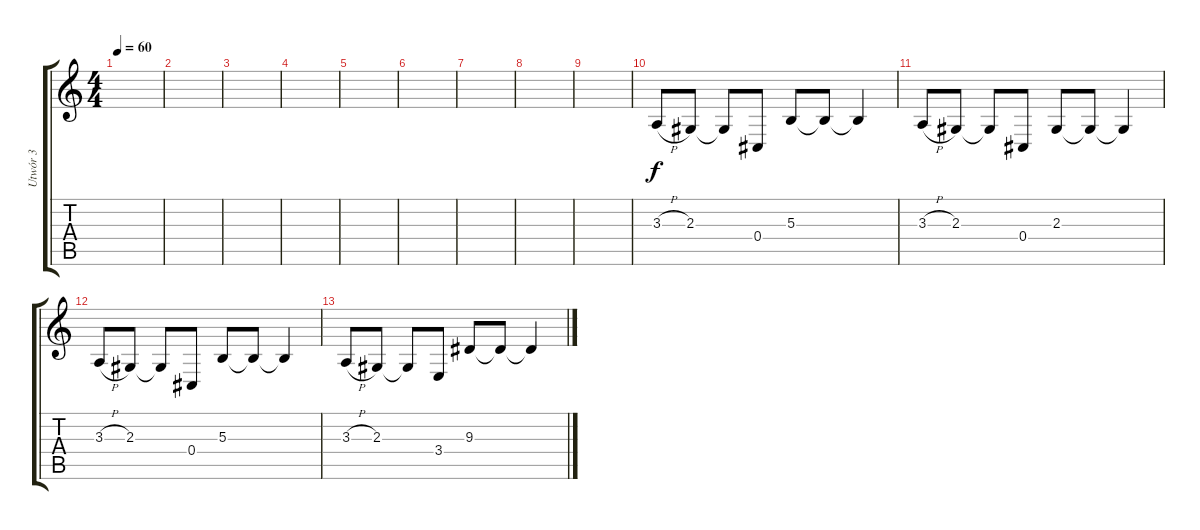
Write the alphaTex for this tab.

\track ("Utwór 3" "Utwór 3") {instrument cello}
\staff {score tabs}
\tuning (Eb4 Bb3 Gb3 Db3 Ab2 Eb2) {hide}
\ts (4 4)
\tempo 60
\clef g2
\ks c
|
|
|
|
|
|
|
|
|
3.3{h}.8 2.3.8 2.3{t}.8 0.4.8 5.3.8 5.3{t}.8 5.3{t}.4 |
3.3{h}.8 2.3.8 2.3{t}.8 0.4.8 2.3.8 2.3{t}.8 2.3{t}.4 |
3.3{h}.8 2.3.8 2.3{t}.8 0.4.8 5.3.8 5.3{t}.8 5.3{t}.4 |
3.3{h}.8 2.3.8 2.3{t}.8 3.4.8 9.3.8 9.3{t}.8 9.3{t}.4
